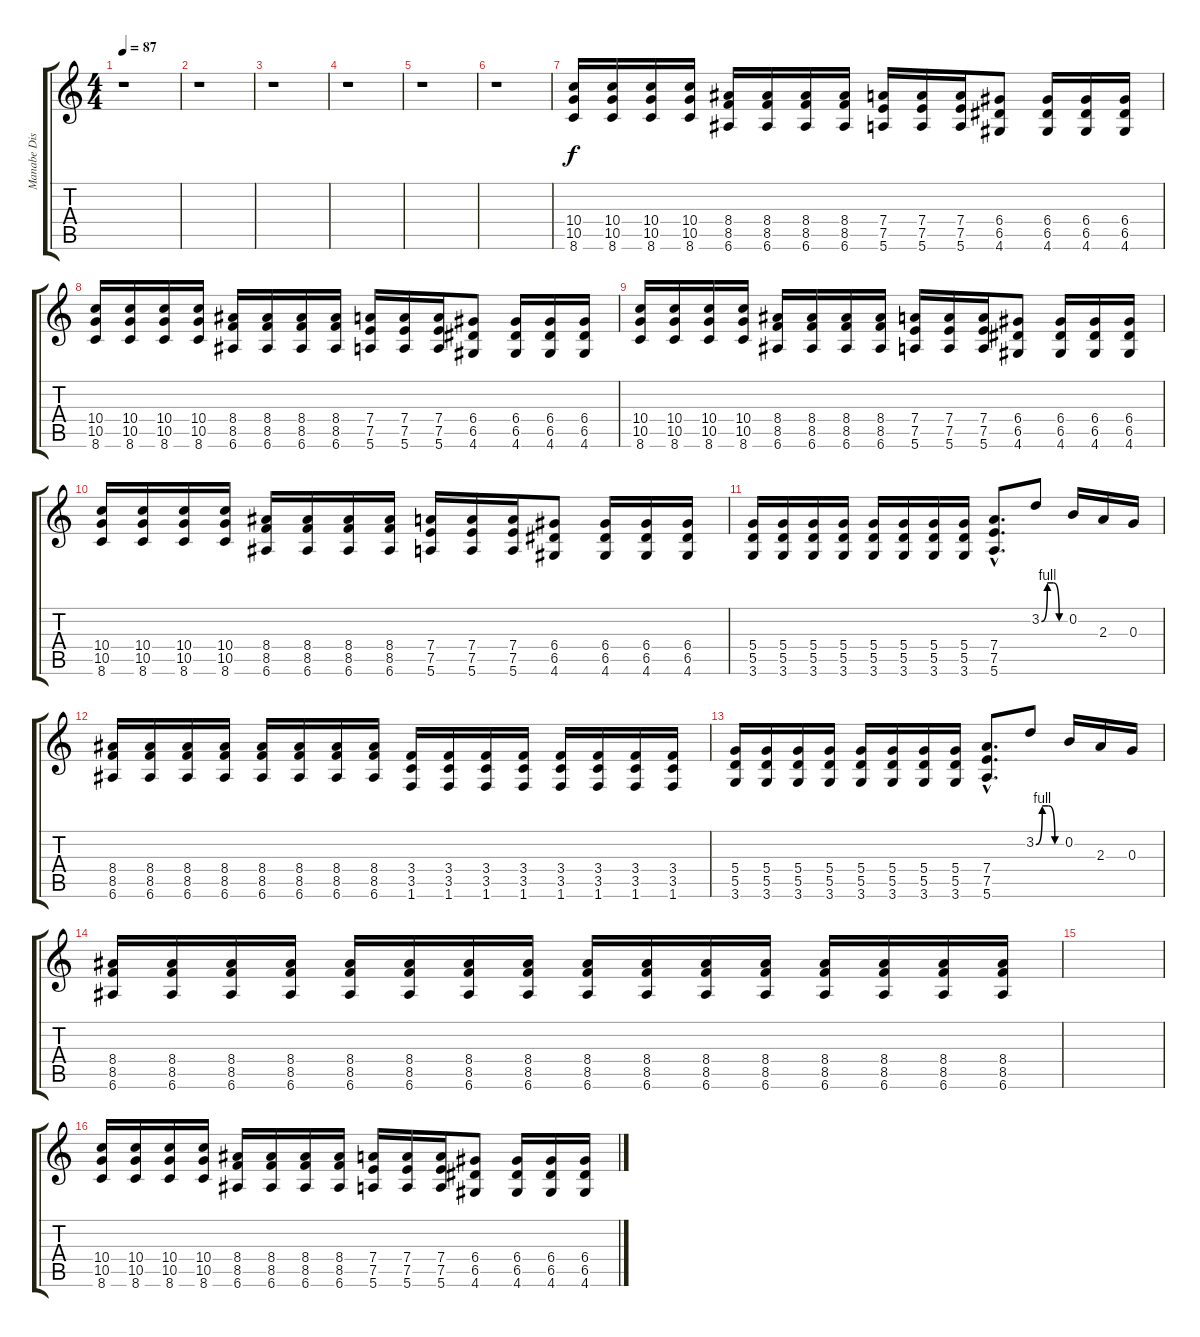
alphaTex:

\track ("Manabe Distortion" "Manabe Dis") {instrument overdrivenguitar}
\staff {score tabs}
\tuning (E4 B3 G3 D3 A2 E2) {hide}
\ts (4 4)
\tempo 87
\clef g2
\ks c
r.1{dy f instrument overdrivenguitar} |
r.1 |
r.1 |
r.1 |
r.1 |
r.1 |
(10.4 10.5 8.6).16 (10.4 10.5 8.6).16 (10.4 10.5 8.6).16 (10.4 10.5 8.6).16 (8.4 8.5 6.6).16 (8.4 8.5 6.6).16 (8.4 8.5 6.6).16 (8.4 8.5 6.6).16 (7.4 7.5 5.6).16 (7.4 7.5 5.6).16 (7.4 7.5 5.6).16 (6.4 6.5 4.6).8 (6.4 6.5 4.6).16 (6.4 6.5 4.6).16 (6.4 6.5 4.6).16 |
(10.4 10.5 8.6).16 (10.4 10.5 8.6).16 (10.4 10.5 8.6).16 (10.4 10.5 8.6).16 (8.4 8.5 6.6).16 (8.4 8.5 6.6).16 (8.4 8.5 6.6).16 (8.4 8.5 6.6).16 (7.4 7.5 5.6).16 (7.4 7.5 5.6).16 (7.4 7.5 5.6).16 (6.4 6.5 4.6).8 (6.4 6.5 4.6).16 (6.4 6.5 4.6).16 (6.4 6.5 4.6).16 |
(10.4 10.5 8.6).16 (10.4 10.5 8.6).16 (10.4 10.5 8.6).16 (10.4 10.5 8.6).16 (8.4 8.5 6.6).16 (8.4 8.5 6.6).16 (8.4 8.5 6.6).16 (8.4 8.5 6.6).16 (7.4 7.5 5.6).16 (7.4 7.5 5.6).16 (7.4 7.5 5.6).16 (6.4 6.5 4.6).8 (6.4 6.5 4.6).16 (6.4 6.5 4.6).16 (6.4 6.5 4.6).16 |
(10.4 10.5 8.6).16 (10.4 10.5 8.6).16 (10.4 10.5 8.6).16 (10.4 10.5 8.6).16 (8.4 8.5 6.6).16 (8.4 8.5 6.6).16 (8.4 8.5 6.6).16 (8.4 8.5 6.6).16 (7.4 7.5 5.6).16 (7.4 7.5 5.6).16 (7.4 7.5 5.6).16 (6.4 6.5 4.6).8 (6.4 6.5 4.6).16 (6.4 6.5 4.6).16 (6.4 6.5 4.6).16 |
(5.4 5.5 3.6).16 (5.4 5.5 3.6).16 (5.4 5.5 3.6).16 (5.4 5.5 3.6).16 (5.4 5.5 3.6).16 (5.4 5.5 3.6).16 (5.4 5.5 3.6).16 (5.4 5.5 3.6).16 (7.4{hac} 7.5{hac} 5.6{hac}).8{d} 3.2{be (custom 0 0 15 4 30 4 45 0 60 0)}.8 0.2.16 2.3.16 0.3.16 |
(8.4 8.5 6.6).16 (8.4 8.5 6.6).16 (8.4 8.5 6.6).16 (8.4 8.5 6.6).16 (8.4 8.5 6.6).16 (8.4 8.5 6.6).16 (8.4 8.5 6.6).16 (8.4 8.5 6.6).16 (3.4 3.5 1.6).16 (3.4 3.5 1.6).16 (3.4 3.5 1.6).16 (3.4 3.5 1.6).16 (3.4 3.5 1.6).16 (3.4 3.5 1.6).16 (3.4 3.5 1.6).16 (3.4 3.5 1.6).16 |
(5.4 5.5 3.6).16 (5.4 5.5 3.6).16 (5.4 5.5 3.6).16 (5.4 5.5 3.6).16 (5.4 5.5 3.6).16 (5.4 5.5 3.6).16 (5.4 5.5 3.6).16 (5.4 5.5 3.6).16 (7.4{hac} 7.5{hac} 5.6{hac}).8{d} 3.2{be (custom 0 0 15 4 30 4 45 0 60 0)}.8 0.2.16 2.3.16 0.3.16 |
(8.4 8.5 6.6).16 (8.4 8.5 6.6).16 (8.4 8.5 6.6).16 (8.4 8.5 6.6).16 (8.4 8.5 6.6).16 (8.4 8.5 6.6).16 (8.4 8.5 6.6).16 (8.4 8.5 6.6).16 (8.4 8.5 6.6).16 (8.4 8.5 6.6).16 (8.4 8.5 6.6).16 (8.4 8.5 6.6).16 (8.4 8.5 6.6).16 (8.4 8.5 6.6).16 (8.4 8.5 6.6).16 (8.4 8.5 6.6).16 |
|
(10.4 10.5 8.6).16 (10.4 10.5 8.6).16 (10.4 10.5 8.6).16 (10.4 10.5 8.6).16 (8.4 8.5 6.6).16 (8.4 8.5 6.6).16 (8.4 8.5 6.6).16 (8.4 8.5 6.6).16 (7.4 7.5 5.6).16 (7.4 7.5 5.6).16 (7.4 7.5 5.6).16 (6.4 6.5 4.6).8 (6.4 6.5 4.6).16 (6.4 6.5 4.6).16 (6.4 6.5 4.6).16
